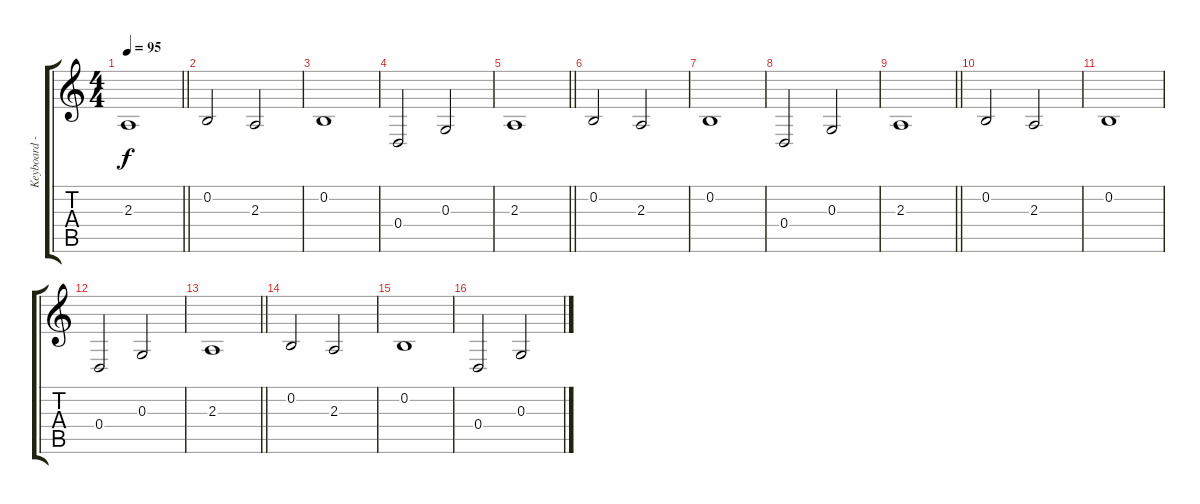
\track ("Keyboard - Lead (Miro)" "Keyboard -") {instrument flute}
\staff {score tabs}
\tuning (E4 B3 G3 D3 A2 E2) {hide}
\ts (4 4)
\tempo 95
\clef g2
\barLineRight lightlight
\ks c
2.3.1{dy f} |
0.2.2{volume 10} 2.3.2 |
0.2.1 |
0.4.2 0.3.2 |
\barLineRight lightlight
2.3.1 |
0.2.2 2.3.2 |
0.2.1 |
0.4.2 0.3.2 |
\barLineRight lightlight
2.3.1 |
0.2.2{volume 10} 2.3.2 |
0.2.1 |
0.4.2 0.3.2 |
\barLineRight lightlight
2.3.1 |
0.2.2 2.3.2 |
0.2.1 |
0.4.2 0.3.2
